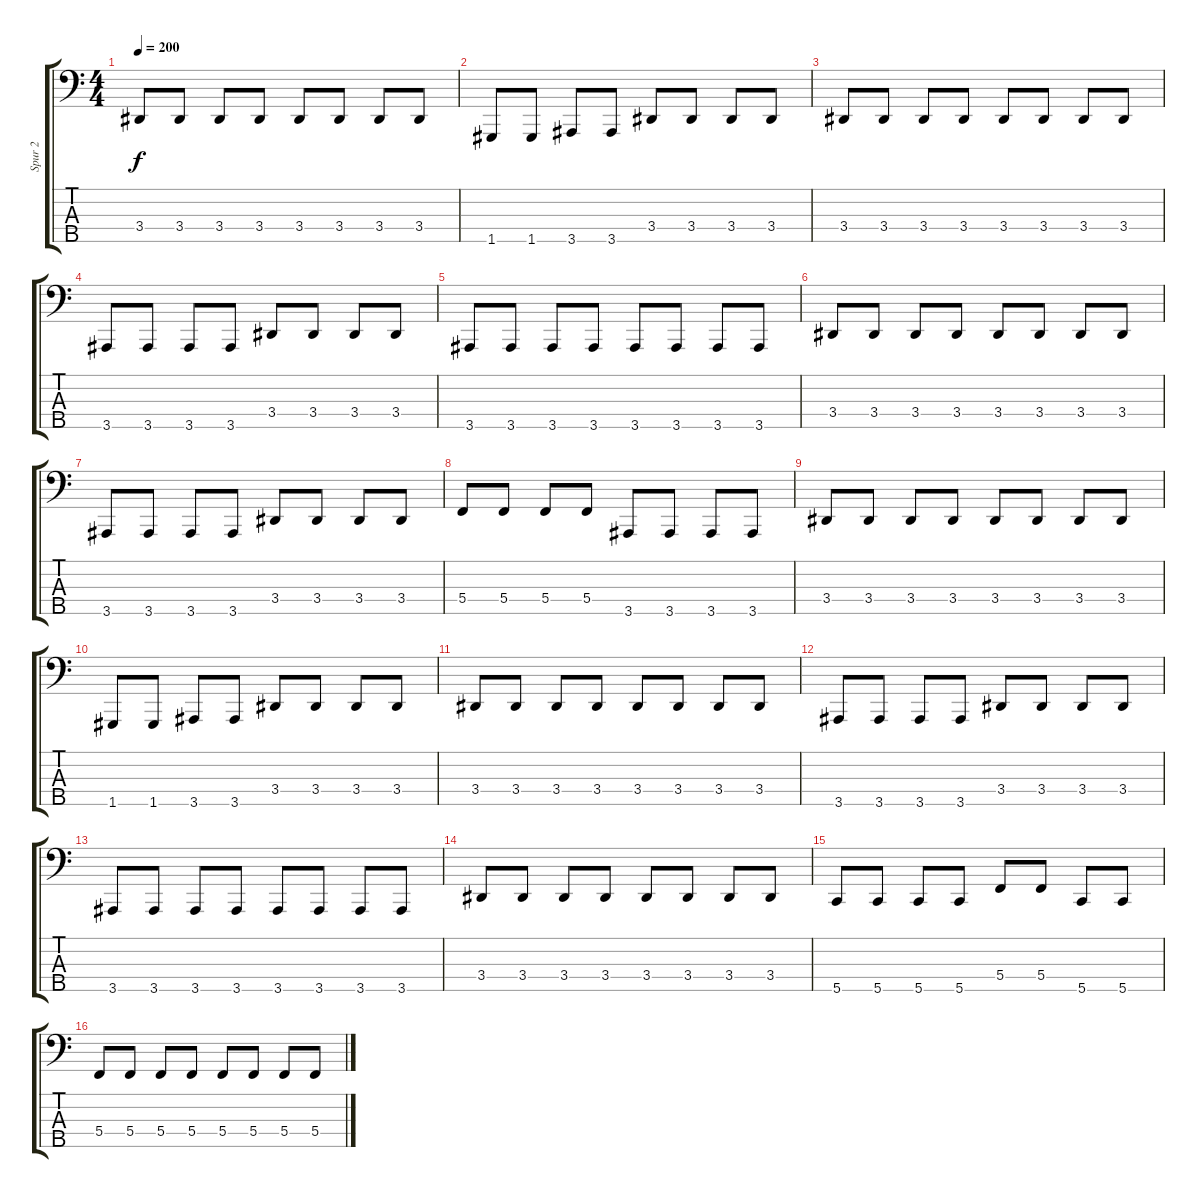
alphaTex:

\track ("Spur 2" "Spur 2") {instrument electricbasspick}
\staff {score tabs}
\tuning (Eb2 Bb1 F1 C1 G0) {hide}
\ts (4 4)
\tempo 200
\clef f4
\ks c
3.4.8{dy f instrument electricbasspick} 3.4.8 3.4.8 3.4.8 3.4.8 3.4.8 3.4.8 3.4.8 |
1.5.8 1.5.8 3.5.8 3.5.8 3.4.8 3.4.8 3.4.8 3.4.8 |
3.4.8 3.4.8 3.4.8 3.4.8 3.4.8 3.4.8 3.4.8 3.4.8 |
3.5.8 3.5.8 3.5.8 3.5.8 3.4.8 3.4.8 3.4.8 3.4.8 |
3.5.8 3.5.8 3.5.8 3.5.8 3.5.8 3.5.8 3.5.8 3.5.8 |
3.4.8 3.4.8 3.4.8 3.4.8 3.4.8 3.4.8 3.4.8 3.4.8 |
3.5.8 3.5.8 3.5.8 3.5.8 3.4.8 3.4.8 3.4.8 3.4.8 |
5.4.8 5.4.8 5.4.8 5.4.8 3.5.8 3.5.8 3.5.8 3.5.8 |
3.4.8 3.4.8 3.4.8 3.4.8 3.4.8 3.4.8 3.4.8 3.4.8 |
1.5.8 1.5.8 3.5.8 3.5.8 3.4.8 3.4.8 3.4.8 3.4.8 |
3.4.8 3.4.8 3.4.8 3.4.8 3.4.8 3.4.8 3.4.8 3.4.8 |
3.5.8 3.5.8 3.5.8 3.5.8 3.4.8 3.4.8 3.4.8 3.4.8 |
3.5.8 3.5.8 3.5.8 3.5.8 3.5.8 3.5.8 3.5.8 3.5.8 |
3.4.8 3.4.8 3.4.8 3.4.8 3.4.8 3.4.8 3.4.8 3.4.8 |
5.5.8 5.5.8 5.5.8 5.5.8 5.4.8 5.4.8 5.5.8 5.5.8 |
5.4.8 5.4.8 5.4.8 5.4.8 5.4.8 5.4.8 5.4.8 5.4.8
